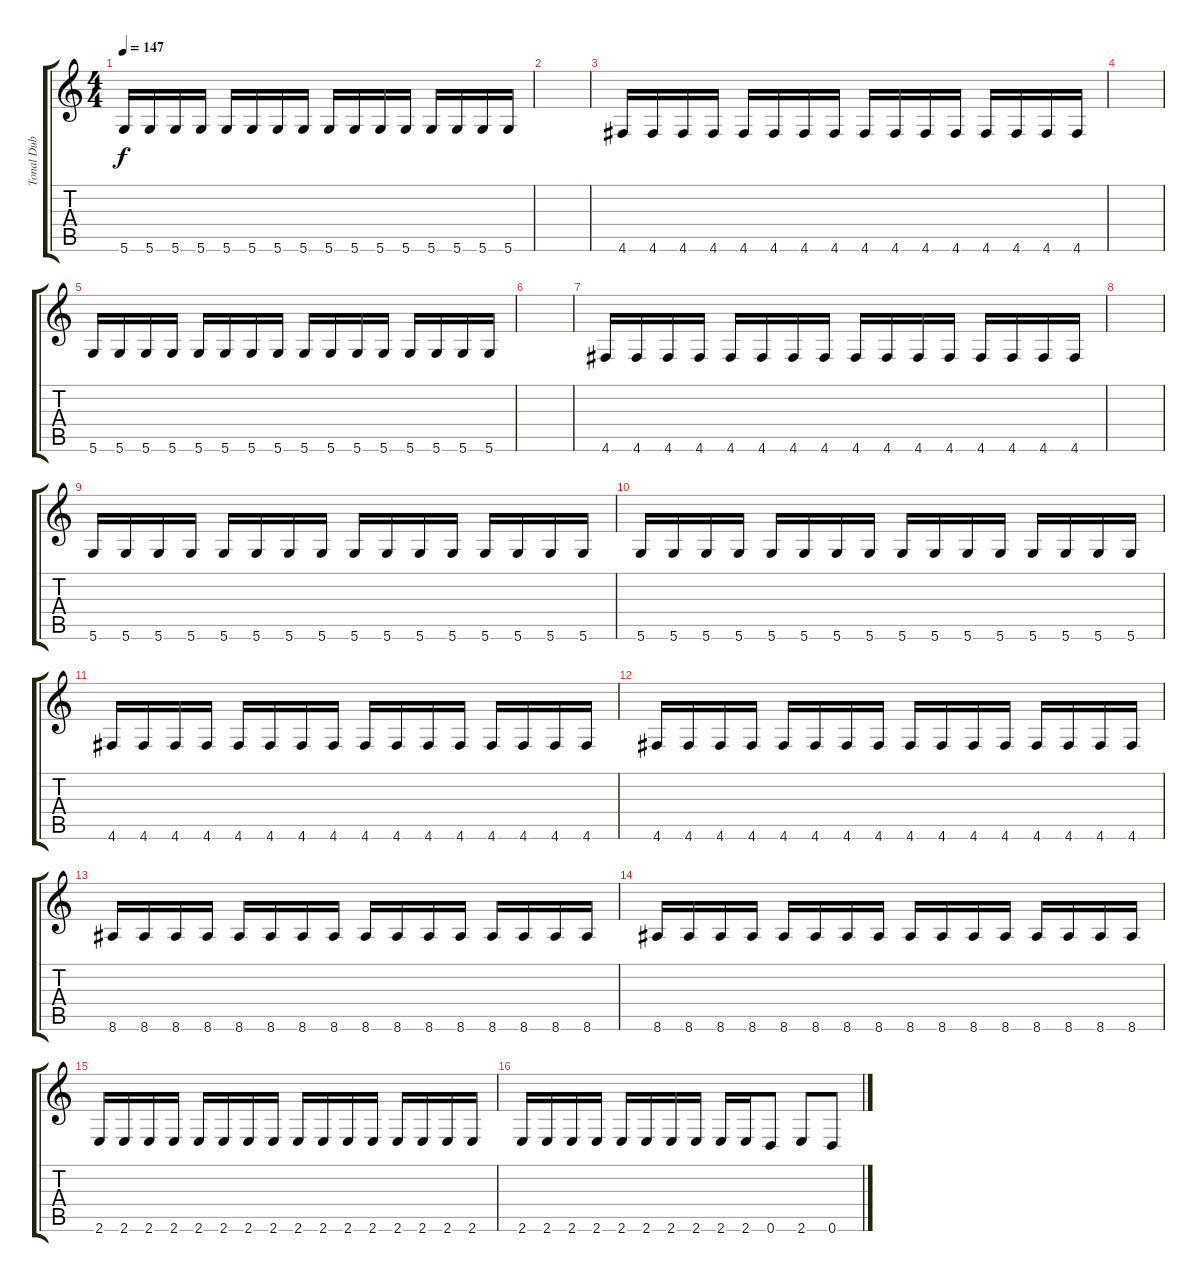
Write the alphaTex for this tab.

\track ("Tonal Dub I" "Tonal Dub ") {instrument overdrivenguitar}
\staff {score tabs}
\tuning (E4 B3 G3 D3 A2 D2) {hide}
\ts (4 4)
\tempo 147
\clef g2
\ks c
5.6.16{dy f} 5.6.16 5.6.16 5.6.16 5.6.16 5.6.16 5.6.16 5.6.16 5.6.16 5.6.16 5.6.16 5.6.16 5.6.16 5.6.16 5.6.16 5.6.16 |
|
4.6.16 4.6.16 4.6.16 4.6.16 4.6.16 4.6.16 4.6.16 4.6.16 4.6.16 4.6.16 4.6.16 4.6.16 4.6.16 4.6.16 4.6.16 4.6.16 |
|
5.6.16 5.6.16 5.6.16 5.6.16 5.6.16 5.6.16 5.6.16 5.6.16 5.6.16 5.6.16 5.6.16 5.6.16 5.6.16 5.6.16 5.6.16 5.6.16 |
|
4.6.16 4.6.16 4.6.16 4.6.16 4.6.16 4.6.16 4.6.16 4.6.16 4.6.16 4.6.16 4.6.16 4.6.16 4.6.16 4.6.16 4.6.16 4.6.16 |
|
5.6.16 5.6.16 5.6.16 5.6.16 5.6.16 5.6.16 5.6.16 5.6.16 5.6.16 5.6.16 5.6.16 5.6.16 5.6.16 5.6.16 5.6.16 5.6.16 |
5.6.16 5.6.16 5.6.16 5.6.16 5.6.16 5.6.16 5.6.16 5.6.16 5.6.16 5.6.16 5.6.16 5.6.16 5.6.16 5.6.16 5.6.16 5.6.16 |
4.6.16 4.6.16 4.6.16 4.6.16 4.6.16 4.6.16 4.6.16 4.6.16 4.6.16 4.6.16 4.6.16 4.6.16 4.6.16 4.6.16 4.6.16 4.6.16 |
4.6.16 4.6.16 4.6.16 4.6.16 4.6.16 4.6.16 4.6.16 4.6.16 4.6.16 4.6.16 4.6.16 4.6.16 4.6.16 4.6.16 4.6.16 4.6.16 |
8.6.16 8.6.16 8.6.16 8.6.16 8.6.16 8.6.16 8.6.16 8.6.16 8.6.16 8.6.16 8.6.16 8.6.16 8.6.16 8.6.16 8.6.16 8.6.16 |
8.6.16 8.6.16 8.6.16 8.6.16 8.6.16 8.6.16 8.6.16 8.6.16 8.6.16 8.6.16 8.6.16 8.6.16 8.6.16 8.6.16 8.6.16 8.6.16 |
2.6.16 2.6.16 2.6.16 2.6.16 2.6.16 2.6.16 2.6.16 2.6.16 2.6.16 2.6.16 2.6.16 2.6.16 2.6.16 2.6.16 2.6.16 2.6.16 |
2.6.16 2.6.16 2.6.16 2.6.16 2.6.16 2.6.16 2.6.16 2.6.16 2.6.16 2.6.16 0.6.8 2.6.8 0.6.8
